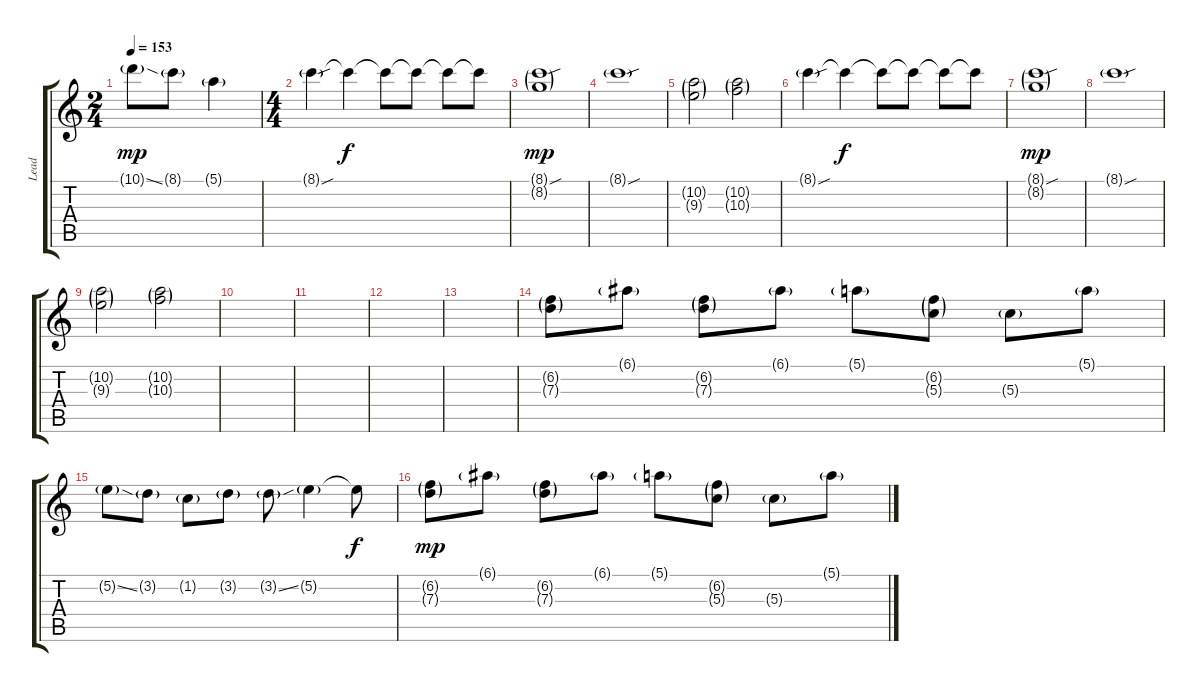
\track ("Lead" "Lead") {instrument electricguitarjazz}
\staff {score tabs}
\tuning (E4 B3 G3 D3 A2 E2) {hide}
\ts (2 4)
\tempo 153
\clef g2
\ks c
10.1{ss g}.8{dy mp instrument electricguitarjazz} 8.1{g}.8 5.1{g}.4 |
\ts (4 4)
8.1{sou g}.4 8.1{t}.4{dy f} 8.1{t}.8 8.1{t}.8 8.1{t}.8 8.1{t}.8 |
(8.1{sou g} 8.2{g}).1{dy mp} |
8.1{sou g}.1 |
(10.2{g} 9.3{g}).2 (10.2{g} 10.3{g}).2 |
8.1{sou g}.4 8.1{t}.4{dy f} 8.1{t}.8 8.1{t}.8 8.1{t}.8 8.1{t}.8 |
(8.1{sou g} 8.2{g}).1{dy mp} |
8.1{sou g}.1 |
(10.2{g} 9.3{g}).2 (10.2{g} 10.3{g}).2 |
|
|
|
|
(6.2{g} 7.3{g}).8 6.1{g}.8 (6.2{g} 7.3{g}).8 6.1{g}.8 5.1{g}.8 (6.2{g} 5.3{g}).8 5.3{g}.8 5.1{g}.8 |
5.2{ss g}.8 3.2{g}.8 1.2{g}.8 3.2{g}.8 3.2{ss g}.8 5.2{g}.4 5.2{t}.8{dy f} |
(6.2{g} 7.3{g}).8{dy mp} 6.1{g}.8 (6.2{g} 7.3{g}).8 6.1{g}.8 5.1{g}.8 (6.2{g} 5.3{g}).8 5.3{g}.8 5.1{g}.8
